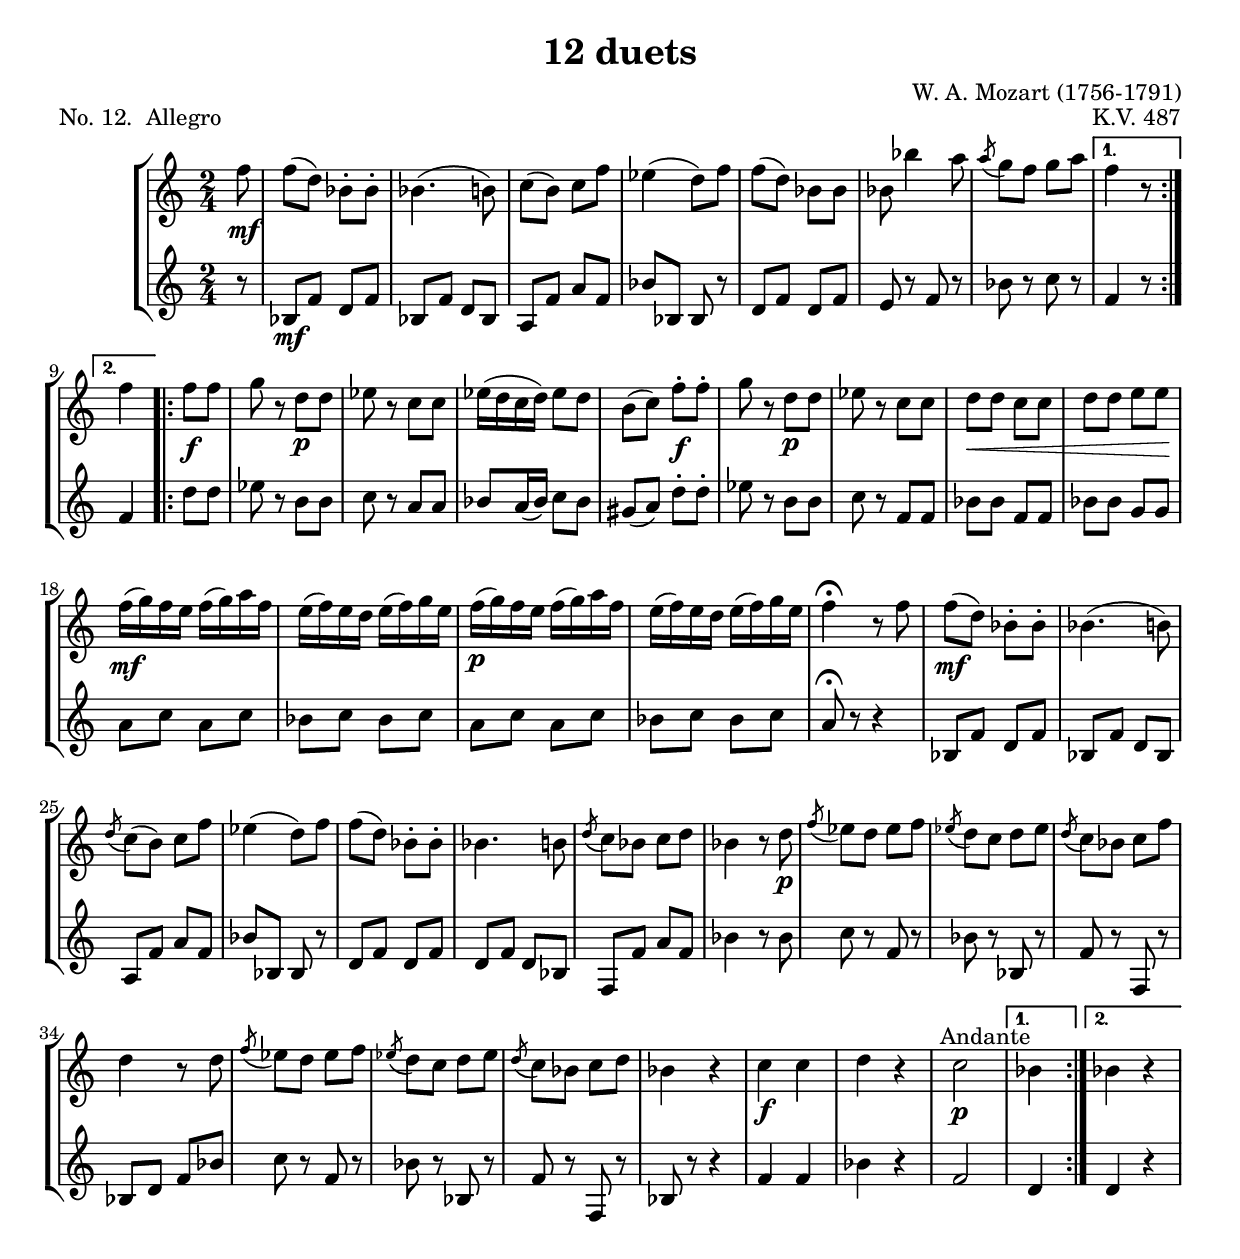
\version "2.18.0"


\header {
    title = "12 duets"
    composer = "W. A. Mozart (1756-1791)"

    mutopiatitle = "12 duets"
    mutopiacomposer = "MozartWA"
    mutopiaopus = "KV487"
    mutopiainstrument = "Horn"
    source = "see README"
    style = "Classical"
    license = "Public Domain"
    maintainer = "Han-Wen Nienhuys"
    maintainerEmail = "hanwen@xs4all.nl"
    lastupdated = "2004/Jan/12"

    opus = "K.V. 487"
}

\paper { linewidth = 18.0\cm }


global =  {
  \time 2/4
  \key c \major
  \partial 8
}

hornI =  \relative c'' {
  \repeat volta 2 {
    f8\mf f(d) bes-. bes-. bes4.( b8) c8( b) c f es4( d8) f f( d ) bes
    bes bes bes'4 a8 \acciaccatura a8 g f g a
  }
  \alternative {
    {
      \set Timing.measureLength = #(ly:make-moment 3/8)
      f4 r8
    }
    {
      \set Timing.measureLength = #(ly:make-moment 2/4)
      f4
    }
  }

  \repeat volta 2 {
    f8\f f |
    g r d\p d |
    es r c c |
    es16 ( d c d) es8 d |
    b( c ) f-.\f f-. |
    g r d8 \p d es r c c d\< d c c d d e  e\! f16(\mf g) f e
    f( g) a f e( f ) e d e( f) g e |
    f\p( g) f e f( g) a f
    e( f) e d e( f) g e f4\fermata r8 f8 f(\mf d) bes-. bes-. |
    bes4.( b8) |
    \acciaccatura d c8( b ) c f es4( d8) f |
    f( d) bes-. bes-. bes4. b8 |
    \acciaccatura d c bes c d bes4 r8 d8\p|
    \acciaccatura f es d es f \acciaccatura es d c d es |
    \acciaccatura d c bes c f | d4 r8 d |
    \acciaccatura f es d es f |
    \acciaccatura es d c d es |
    \acciaccatura d c bes c d |
    bes 4 r |
    c\f c d r |
    c2\p^\markup { \halign #-0.7 "Andante"  }
  }
  \alternative {
    {
      \set Timing.measureLength = #(ly:make-moment 1/4)
      bes4
    }
    {
      \set Timing.measureLength = #(ly:make-moment 2/4)
      bes4 r
    }
  }
}

hornII =  \relative c' {
  \repeat volta  2 {
    r8
    bes \mf f' d f bes, f' d bes a f' a f bes bes, bes r |
    d f d f e r f r
    bes r c r |
  }
  \alternative {
    {
      \set Timing.measureLength = #(ly:make-moment 3/8)
      f,4 r8
    }
    {
      \set Timing.measureLength = #(ly:make-moment 2/4)
      f4
    }
  }

  \repeat volta 2 {
    d'8 d es r b b c r a a bes a16( bes) c8 bes |
    gis( a ) d-. d-. es r b b |
    c r f, f bes bes f f bes bes g g |
    a c a c bes c bes c |
    a c a c bes c bes c |
    a8\fermata r8 r4 |
    bes,8 f' d f |
    bes, f' d bes |
    a f' a f bes bes, bes r |
    d f d f  d f d bes |
    f f' a f bes4 r8 bes |
    c r f, r bes r bes, r |
    f' r f, r |
    bes d f bes | c r f, r |
    bes r bes, r f' r f, r |
    bes r r4 |
    f'4 f bes r
    f2
  }
  \alternative {
    {
      \set Timing.measureLength = #(ly:make-moment 1/4)
      d4
    }
    {
      \set Timing.measureLength = #(ly:make-moment 2/4)
      d4 r
    }
  }
}

\score {
  \new StaffGroup <<
    \new Staff << \global \hornI >>
    \new Staff << \global \hornII >>
  >>
  \layout { }

  \midi {
    \tempo 4 = 100
  }

  \header {
    piece = "No. 12.  Allegro"
  }
}
